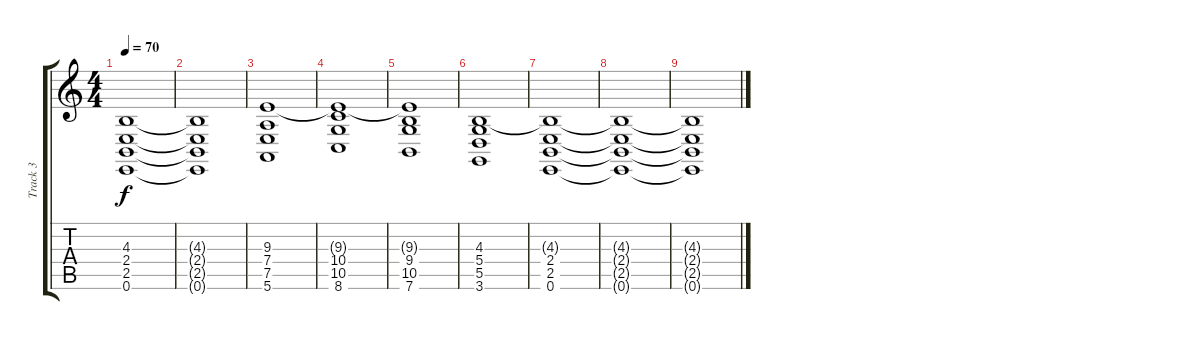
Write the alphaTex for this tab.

\track ("Track 3" "Track 3") {instrument pad2warm}
\staff {score tabs}
\tuning (E4 B3 G3 D3 A2 E2) {hide}
\ts (4 4)
\tempo 70
\clef g2
\ks c
(4.3{t} 2.4 2.5 0.6).1{dy f volume 4} |
(4.3{t} 2.4{t} 2.5{t} 0.6{t}).1 |
(9.3 7.4 7.5 5.6).1{volume 14} |
(9.3{t} 10.4 10.5 8.6).1 |
(9.3{t} 9.4 10.5 7.6).1 |
(4.3 5.4 5.5 3.6).1 |
(4.3{t} 2.4 2.5 0.6).1{volume 1} |
(4.3{t} 2.4{t} 2.5{t} 0.6{t}).1 |
(4.3{t} 2.4{t} 2.5{t} 0.6{t}).1
